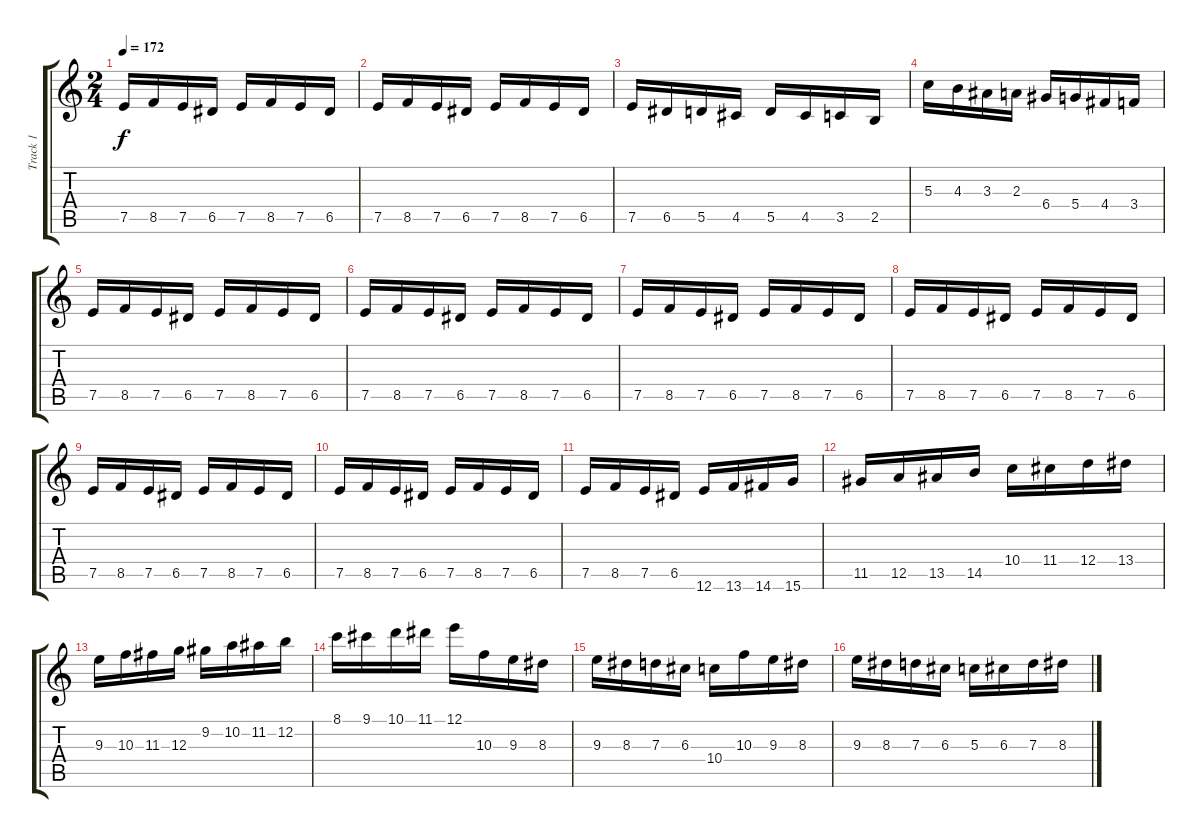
\track ("Track 1" "Track 1") {instrument distortionguitar}
\staff {score tabs}
\tuning (E4 B3 G3 D3 A2 E2) {hide}
\ts (2 4)
\tempo 172
\clef g2
\ks c
7.5.16{dy f} 8.5.16 7.5.16 6.5.16 7.5.16 8.5.16 7.5.16 6.5.16 |
7.5.16 8.5.16 7.5.16 6.5.16 7.5.16 8.5.16 7.5.16 6.5.16 |
7.5.16 6.5.16 5.5.16 4.5.16 5.5.16 4.5.16 3.5.16 2.5.16 |
5.3.16 4.3.16 3.3.16 2.3.16 6.4.16 5.4.16 4.4.16 3.4.16 |
7.5.16 8.5.16 7.5.16 6.5.16 7.5.16 8.5.16 7.5.16 6.5.16 |
7.5.16 8.5.16 7.5.16 6.5.16 7.5.16 8.5.16 7.5.16 6.5.16 |
7.5.16 8.5.16 7.5.16 6.5.16 7.5.16 8.5.16 7.5.16 6.5.16 |
7.5.16 8.5.16 7.5.16 6.5.16 7.5.16 8.5.16 7.5.16 6.5.16 |
7.5.16 8.5.16 7.5.16 6.5.16 7.5.16 8.5.16 7.5.16 6.5.16 |
7.5.16 8.5.16 7.5.16 6.5.16 7.5.16 8.5.16 7.5.16 6.5.16 |
7.5.16 8.5.16 7.5.16 6.5.16 12.6.16 13.6.16 14.6.16 15.6.16 |
11.5.16 12.5.16 13.5.16 14.5.16 10.4.16 11.4.16 12.4.16 13.4.16 |
9.3.16 10.3.16 11.3.16 12.3.16 9.2.16 10.2.16 11.2.16 12.2.16 |
8.1.16 9.1.16 10.1.16 11.1.16 12.1.16 10.3.16 9.3.16 8.3.16 |
9.3.16 8.3.16 7.3.16 6.3.16 10.4.16 10.3.16 9.3.16 8.3.16 |
9.3.16 8.3.16 7.3.16 6.3.16 5.3.16 6.3.16 7.3.16 8.3.16
